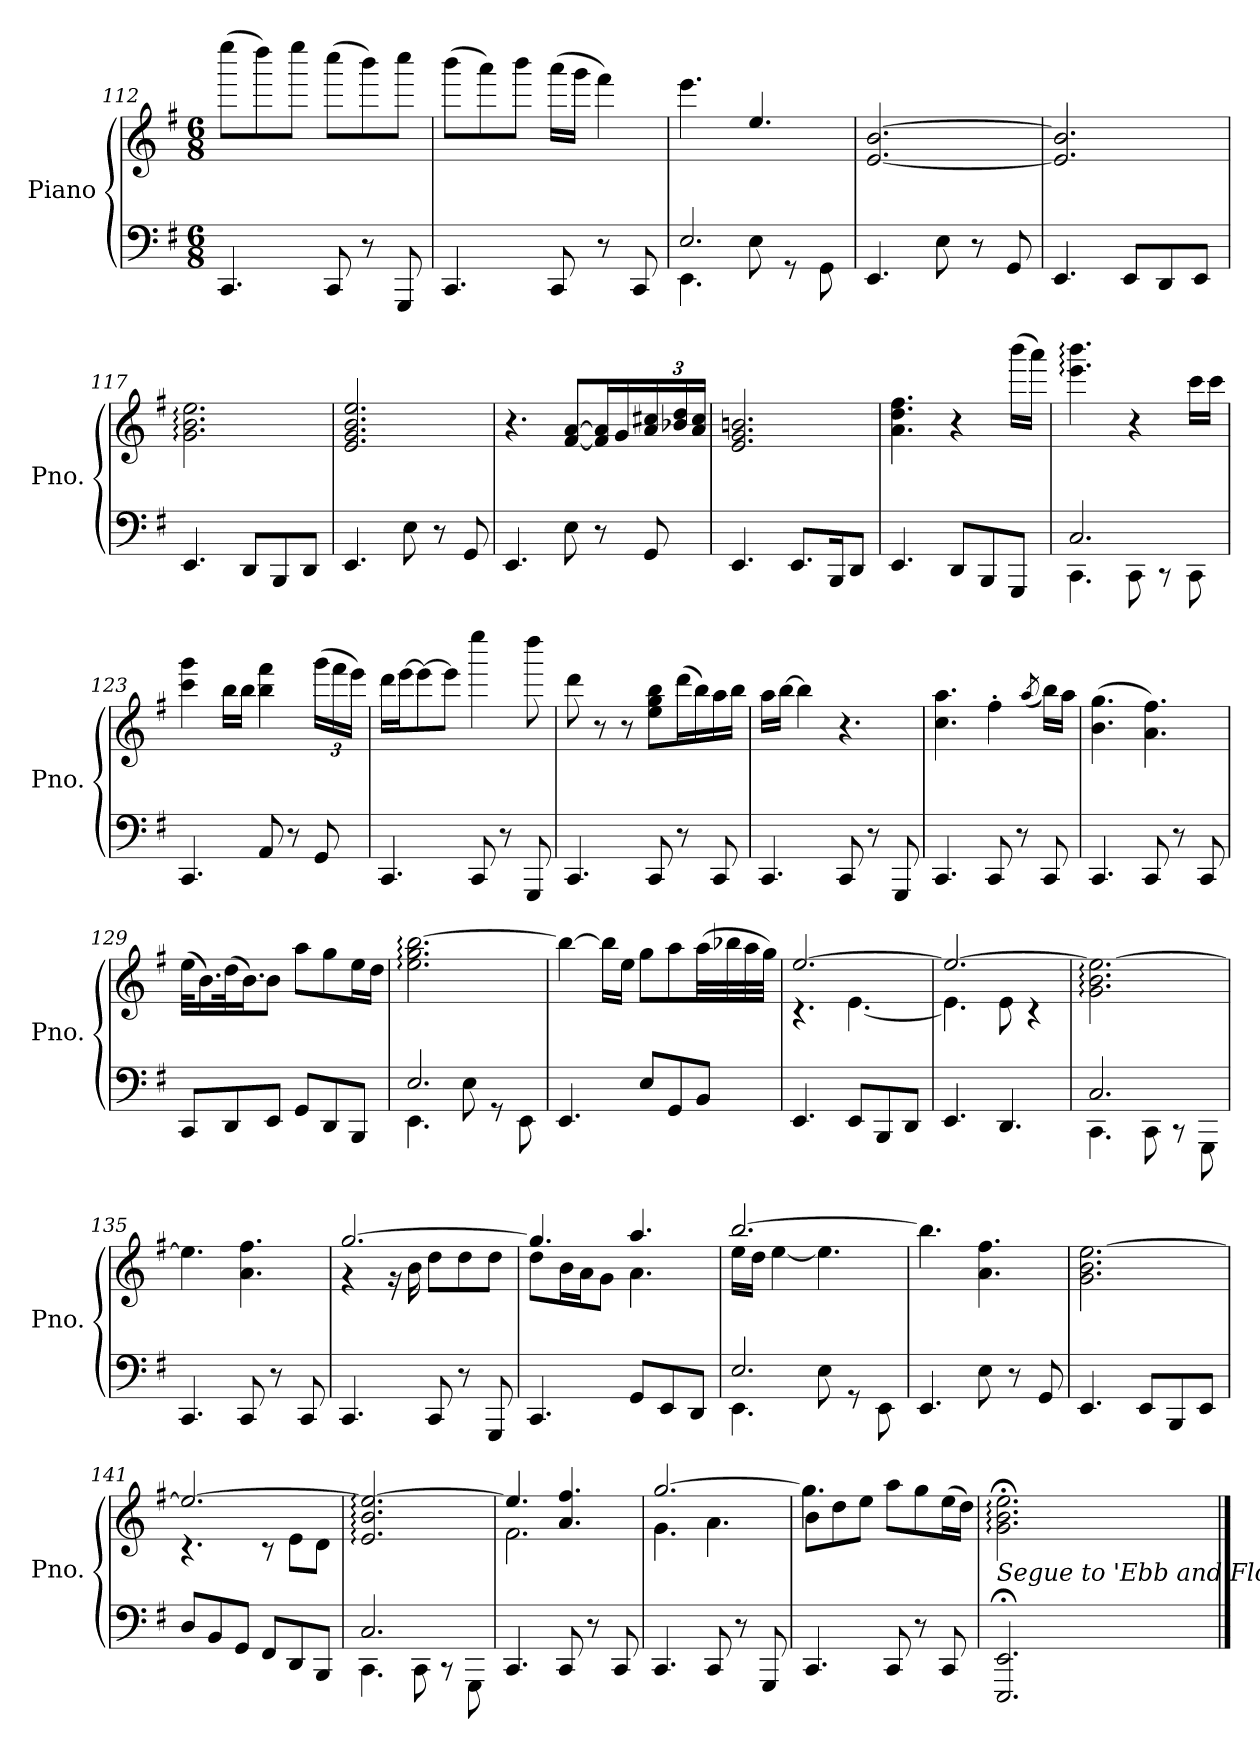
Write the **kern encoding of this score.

**kern	**kern
*part1	*part1
*staff2	*staff1
*I"Piano	*
*I'Pno.	*
*clefF4	*clefG2
*k[f#]	*k[f#]
*M6/8	*M6/8
=112	=112
4.CC/	(>8eeee\L
.	8dddd\)
.	8eeee\J
8CC/	(>8cccc\L
8r	8bbb\)
8GGG/	8cccc\J
!!LO:LB:g=z
=113	=113
4.CC/	(>8bbb\L
.	8aaa\)
.	8bbb\J
8CC/	(>16aaa\LL
.	16ggg\JJ
8r	4fff#\)
8CC/	.
=114	=114
*^	*
2.E/	4.EE\	4.eee\
.	8E\	4.ee/
.	8r	.
.	8GG\	.
*v	*v	*
=115	=115
4.EE/	[2.e/ [2.b/
8E\	.
8r	.
8GG/	.
=116	=116
4.EE/	2.e/] 2.b/]
8EE/L	.
8DD/	.
8EE/J	.
=117	=117
4.EE/	2.g\: 2.b\: 2.ee\:
8DD/L	.
8BBB/	.
8DD/J	.
=118	=118
4.EE/	2.e/ 2.g/ 2.b/ 2.ee/
8E\	.
8r	.
8GG/	.
!!LO:LB:g=z
=119	=119
4.EE/	4.r
8E\	[8f#/ [8a/L
8r	16f#/] 16a/]L
.	16g/
*	*Xbrackettup
8GG/	24a/ 24cc#X/
.	24b-X/ 24dd/
.	24a/ 24cc#/JJ
=120	=120
4.EE/	2.e/ 2.g/ 2.bn/
8.EE/L	.
16BBB/K	.
8DD/J	.
=121	=121
4.EE/	4.a\ 4.dd\ 4.ff#\
8DD/L	4r
8BBB/	.
8GGG/J	(>16bbb\LL
.	16aaa\JJ)
=122	=122
*^	*
2.C/	4.CC\	4.eee\: 4.bbb\:
.	8CC\	4r
.	8r	.
.	8CC\	16ccc\LL
.	.	16ccc\JJ
*v	*v	*
=123	=123
4.CC/	4ccc\ 4ggg\
.	16bb\LL
.	16bb\JJ
8AA/	4bb\ 4fff#\
8r	.
8GG/	(>24ggg\LL
.	24fff#\
.	24eee\JJ)
!!LO:PB:g=z
=124	=124
4.CC/	16ddd\LL
.	[16eee\J
.	8eee\_
.	8eee\J]
8CC/	4eeee\
8r	.
8GGG/	8dddd\
=125	=125
4.CC/	8ddd\
.	8r
.	8r
8CC/	8ee\ 8gg\ 8bb\L
8r	(>16ddd\L
.	16bb\)
8CC/	16aa\
.	16bb\JJ
=126	=126
4.CC/	16aa\LL
.	[16bb\JJ
.	4bb\]
8CC/	4.r
8r	.
8GGG/	.
=127	=127
4.CC/	4.cc\ 4.aa\
8CC/	4ff#'\
8r	.
.	(<8qaa/
8CC/	16bb\LL)
.	16aa\JJ
=128	=128
4.CC/	(>4.b\ 4.gg\
8CC/	4.a\ 4.ff#\)
8r	.
8CC/	.
!!LO:LB:g=z
=129	=129
8CC/L	(>32ee\KLL
.	16.b\)
8DD/	(>32dd\K
.	16.b\J)
8EE/J	8b\J
8GG/L	8aa\L
8DD/	8gg\
8BBB/J	16ee\L
.	16dd\JJ
=130	=130
*^	*
2.E/	4.EE\	2.ee\: 2.gg\: [2.bb\:
.	8E\	.
.	8r	.
.	8EE\	.
*v	*v	*
=131	=131
4.EE/	4bb\_
.	16bb\LL]
.	16ee\JJ
8E/L	8gg\L
8GG/	8aa\
8BB/J	(>32aa\LL
.	32bb-X\
.	32aa\
.	32gg\JJJ)
=132	=132
*	*^
4.EE/	[2.ee/	4.r
8EE/L	.	[4.e\
8BBB/	.	.
8DD/J	.	.
!!LO:LB:g=z	!!
=133	=133	=133
4.EE/	2.ee/_	4.e\]
4.DD/	.	8e\
.	.	4r
*	*v	*v
=134	=134
*^	*
2.C/	4.CC\	2.g\: 2.b\: 2.ee\_:
.	8CC\	.
.	8r	.
.	8GGG\	.
*v	*v	*
=135	=135
4.CC/	4.ee\]
8CC/	4.a\ 4.ff#\
8r	.
8CC/	.
=136	=136
*	*^
4.CC/	[2.gg/	4r
.	.	16r
.	.	16b\
8CC/	.	8dd\L
8r	.	8dd\
8GGG/	.	8dd\J
=137	=137	=137
4.CC/	4.gg/]	8dd\L
.	.	16b\L
.	.	16a\J
.	.	8g\J
8GG/L	4.aa/	4.a\
8EE/	.	.
8DD/J	.	.
!!LO:LB:g=z	!!
=138	=138	=138
*^	*	*
2.E/	4.EE\	[2.bb/	16ee\LL
.	.	.	16dd\JJ
.	.	.	[4ee\
.	8E\	.	4.ee\]
.	8r	.	.
.	8EE\	.	.
*v	*v	*	*
*	*v	*v
=139	=139
4.EE/	4.bb\]
8E\	4.a\ 4.ff#\
8r	.
8GG/	.
=140	=140
4.EE/	2.g\ 2.b\ [2.ee\
8EE/L	.
8BBB/	.
8EE/J	.
=141	=141
*	*^
8D/L	2.ee/_	4.r
8BB/	.	.
8GG/J	.	.
8FF#/L	.	8r
8DD/	.	8e\L
8BBB/J	.	8d\J
*	*v	*v
=142	=142
*^	*
2.C/	4.CC\	2.e/: 2.b/: 2.ee/_:
.	8CC\	.
.	8r	.
.	8GGG\	.
*v	*v	*
!!LO:LB:g=z
=143	=143
*	*^
4.CC/	4.ee/]	2.f#\
8CC/	4.a/ 4.ff#/	.
8r	.	.
8CC/	.	.
=144	=144	=144
4.CC/	[2.gg/	4.g\
8CC/	.	4.a\
8r	.	.
8GGG/	.	.
=145	=145	=145
4.CC/	8b\L	4.gg\]
.	8dd\	.
.	8ee\J	.
8CC/	8aa\L	4.ryy
8r	8gg\	.
8CC/	(>16ee\L	.
.	16dd\JJ)	.
*	*v	*v
=146	=146
!	!LO:TX:b:i:t=Segue to 'Ebb and Flow'
2.EEE/;< 2.EE/;<	2.g\;<: 2.b\;<: 2.ee\;<:
==	==
*-	*-
